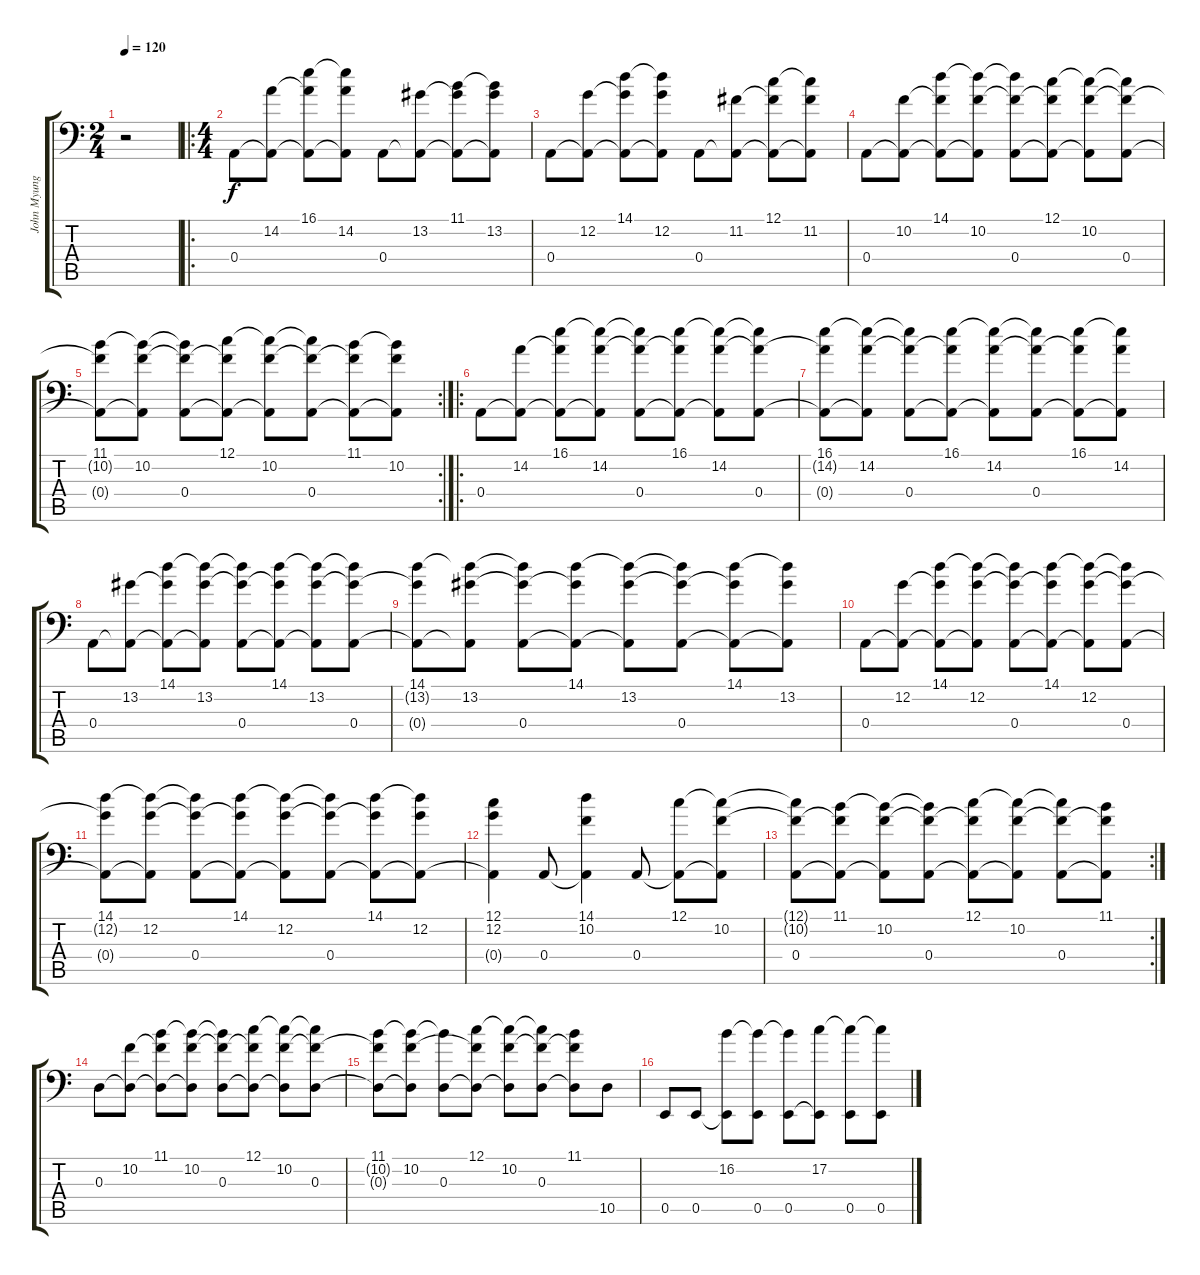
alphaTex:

\track ("John Myung" "John Myung") {instrument electricbassfinger}
\staff {score tabs}
\tuning (C3 G2 D2 A1 E1 B0) {hide}
\ts (2 4)
\tempo 120
\clef f4
\ks c
r.2{dy f instrument electricbassfinger} |
\ro
\ts (4 4)
0.4.8 (14.2 0.4{t}).8 (16.1 14.2{t} 0.4{t}).8 (16.1{t} 14.2 0.4{t}).8 0.4.8 (13.2 0.4{t}).8 (11.1 13.2{t} 0.4{t}).8 (11.1{t} 13.2 0.4{t}).8 |
0.4.8 (12.2 0.4{t}).8 (14.1 12.2{t} 0.4{t}).8 (14.1{t} 12.2 0.4{t}).8 0.4.8 (11.2 0.4{t}).8 (12.1 11.2{t} 0.4{t}).8 (12.1{t} 11.2 0.4{t}).8 |
0.4.8 (10.2 0.4{t}).8 (14.1 10.2{t} 0.4{t}).8 (14.1{t} 10.2 0.4{t}).8 (14.1{t} 10.2{t} 0.4).8 (12.1 10.2{t} 0.4{t}).8 (12.1{t} 10.2 0.4{t}).8 (12.1{t} 10.2{t} 0.4).8 |
\rc 2
(11.1 10.2{t} 0.4{t}).8 (11.1{t} 10.2 0.4{t}).8 (11.1{t} 10.2{t} 0.4).8 (12.1 10.2{t} 0.4{t}).8 (12.1{t} 10.2 0.4{t}).8 (12.1{t} 10.2{t} 0.4).8 (11.1 10.2{t} 0.4{t}).8 (11.1{t} 10.2 0.4{t}).8 |
\ro
0.4.8 (14.2 0.4{t}).8 (16.1 14.2{t} 0.4{t}).8 (16.1{t} 14.2 0.4{t}).8 (16.1{t} 14.2{t} 0.4).8 (16.1 14.2{t} 0.4{t}).8 (16.1{t} 14.2 0.4{t}).8 (16.1{t} 14.2{t} 0.4).8 |
(16.1 14.2{t} 0.4{t}).8 (16.1{t} 14.2 0.4{t}).8 (16.1{t} 14.2{t} 0.4).8 (16.1 14.2{t} 0.4{t}).8 (16.1{t} 14.2 0.4{t}).8 (16.1{t} 14.2{t} 0.4).8 (16.1 14.2{t} 0.4{t}).8 (16.1{t} 14.2 0.4{t}).8 |
0.4.8 (13.2 0.4{t}).8 (14.1 13.2{t} 0.4{t}).8 (14.1{t} 13.2 0.4{t}).8 (14.1{t} 13.2{t} 0.4).8 (14.1 13.2{t} 0.4{t}).8 (14.1{t} 13.2 0.4{t}).8 (14.1{t} 13.2{t} 0.4).8 |
(14.1 13.2{t} 0.4{t}).8 (14.1{t} 13.2 0.4{t}).8 (14.1{t} 13.2{t} 0.4).8 (14.1 13.2{t} 0.4{t}).8 (14.1{t} 13.2 0.4{t}).8 (14.1{t} 13.2{t} 0.4).8 (14.1 13.2{t} 0.4{t}).8 (14.1{t} 13.2 0.4{t}).8 |
0.4.8 (12.2 0.4{t}).8 (14.1 12.2{t} 0.4{t}).8 (14.1{t} 12.2 0.4{t}).8 (14.1{t} 12.2{t} 0.4).8 (14.1 12.2{t} 0.4{t}).8 (14.1{t} 12.2 0.4{t}).8 (14.1{t} 12.2{t} 0.4).8 |
(14.1 12.2{t} 0.4{t}).8 (14.1{t} 12.2 0.4{t}).8 (14.1{t} 12.2{t} 0.4).8 (14.1 12.2{t} 0.4{t}).8 (14.1{t} 12.2 0.4{t}).8 (14.1{t} 12.2{t} 0.4).8 (14.1 12.2{t} 0.4{t}).8 (14.1{t} 12.2 0.4{t}).8 |
(12.1 12.2 0.4{t}).4 0.4.8 (14.1 10.2 0.4{t}).4 0.4.8 (12.1 0.4{t}).8 (12.1{t} 10.2 0.4{t}).8 |
\rc 2
(12.1{t} 10.2{t} 0.4).8 (11.1 10.2{t} 0.4{t}).8 (11.1{t} 10.2 0.4{t}).8 (11.1{t} 10.2{t} 0.4).8 (12.1 10.2{t} 0.4{t}).8 (12.1{t} 10.2 0.4{t}).8 (12.1{t} 10.2{t} 0.4).8 (11.1 10.2{t} 0.4{t}).8 |
0.3.8 (10.2 0.3{t}).8 (11.1 10.2{t} 0.3{t}).8 (11.1{t} 10.2 0.3{t}).8 (11.1{t} 10.2{t} 0.3).8 (12.1 10.2{t} 0.3{t}).8 (12.1{t} 10.2 0.3{t}).8 (12.1{t} 10.2{t} 0.3).8 |
(11.1 10.2{t} 0.3{t}).8 (11.1{t} 10.2 0.3{t}).8 (11.1{t} 0.3).8 (12.1 10.2{t} 0.3{t}).8 (12.1{t} 10.2 0.3{t}).8 (12.1{t} 10.2{t} 0.3).8 (11.1 10.2{t} 0.3{t}).8 10.5.8 |
0.5.8 0.5.8 (16.2 0.5{t}).8 (16.2{t} 0.5).8 (16.2{t} 0.5).8 (17.2 0.5{t}).8 (17.2{t} 0.5).8 (17.2{t} 0.5).8
